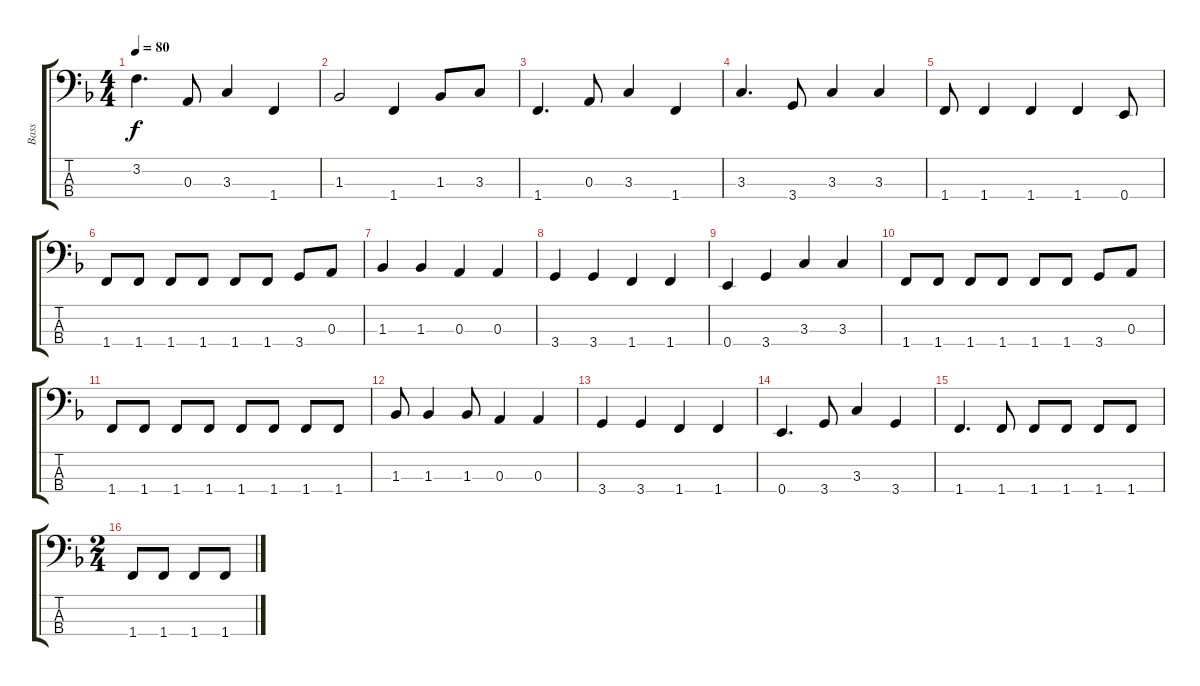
\track ("Bass" "Bass") {instrument electricbassfinger}
\staff {score tabs}
\tuning (G2 D2 A1 E1) {hide}
\ts (4 4)
\tempo 80
\clef f4
\ks f
3.2.4{d dy f} 0.3.8 3.3.4 1.4.4 |
1.3.2 1.4.4 1.3.8 3.3.8 |
1.4.4{d} 0.3.8 3.3.4 1.4.4 |
3.3.4{d} 3.4.8 3.3.4 3.3.4 |
1.4.8 1.4.4 1.4.4 1.4.4 0.4.8 |
1.4.8 1.4.8 1.4.8 1.4.8 1.4.8 1.4.8 3.4.8 0.3.8 |
1.3.4 1.3.4 0.3.4 0.3.4 |
3.4.4 3.4.4 1.4.4 1.4.4 |
0.4.4 3.4.4 3.3.4 3.3.4 |
1.4.8 1.4.8 1.4.8 1.4.8 1.4.8 1.4.8 3.4.8 0.3.8 |
1.4.8 1.4.8 1.4.8 1.4.8 1.4.8 1.4.8 1.4.8 1.4.8 |
1.3.8 1.3.4 1.3.8 0.3.4 0.3.4 |
3.4.4 3.4.4 1.4.4 1.4.4 |
0.4.4{d} 3.4.8 3.3.4 3.4.4 |
1.4.4{d} 1.4.8 1.4.8 1.4.8 1.4.8 1.4.8 |
\ts (2 4)
1.4.8 1.4.8 1.4.8 1.4.8
